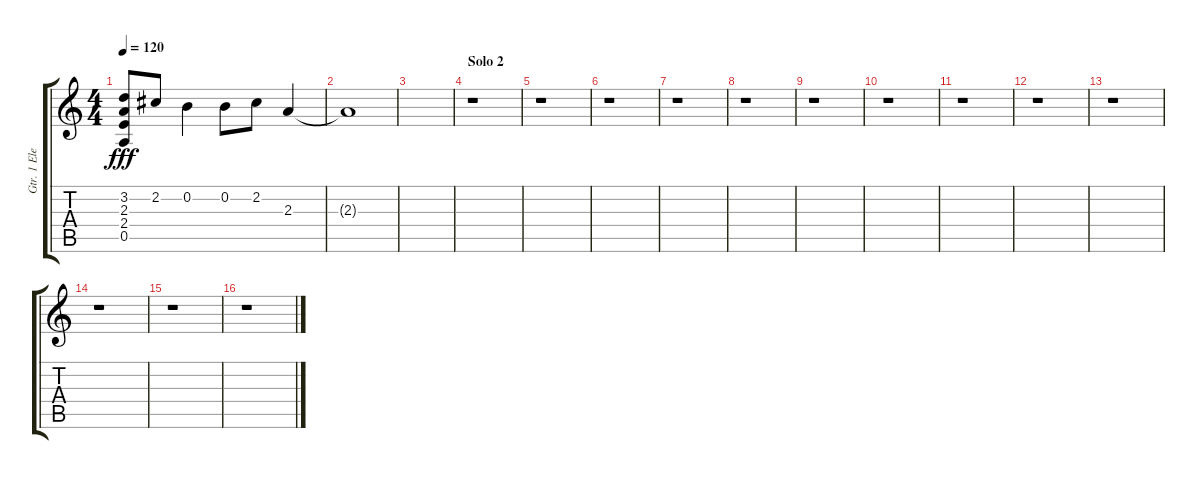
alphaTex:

\track ("Gtr. 1 Electrica" "Gtr. 1 Ele") {instrument overdrivenguitar}
\staff {score tabs}
\tuning (E4 B3 G3 D3 A2 E2) {hide}
\ts (4 4)
\tempo 120
\clef g2
\ks c
(3.2 2.3{t} 2.4{t} 0.5{t}).8{dy fff} 2.2.8 0.2.4 0.2.8 2.2.8 2.3.4 |
2.3{t}.1 |
|
\section ("" "Solo 2")
r.1 |
r.1 |
r.1 |
r.1 |
r.1 |
r.1 |
r.1 |
r.1 |
r.1 |
r.1 |
r.1 |
r.1 |
r.1
